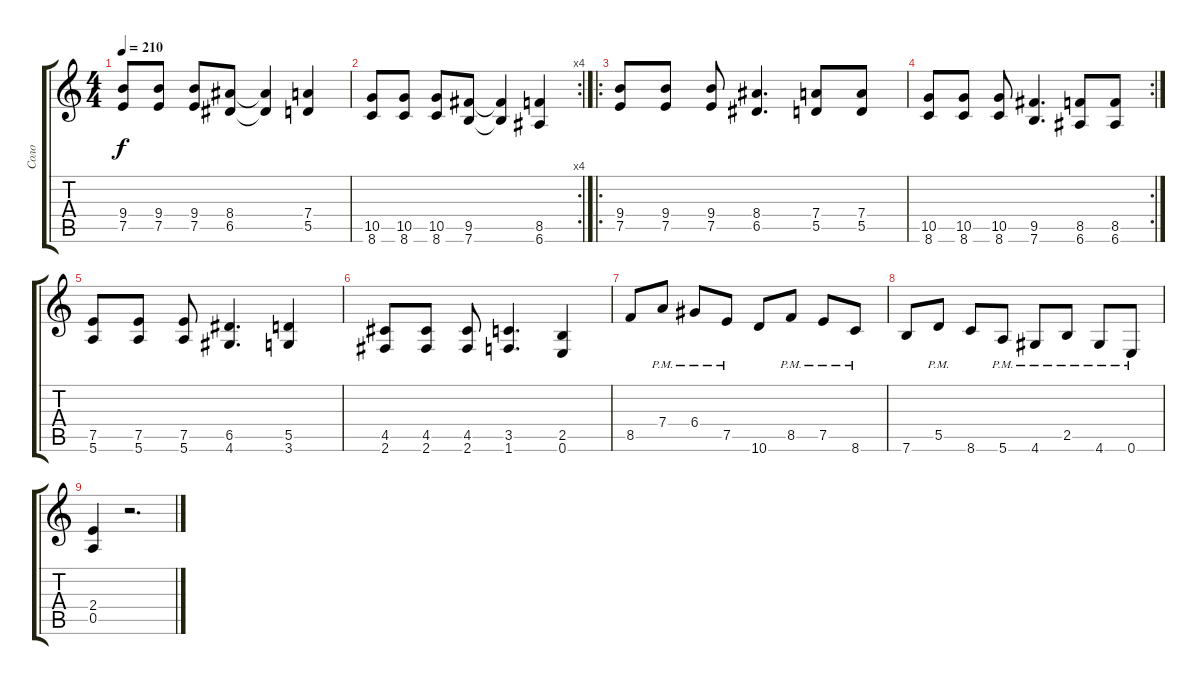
\track ("Соло" "Соло") {instrument distortionguitar}
\staff {score tabs}
\tuning (E4 B3 G3 D3 A2 E2) {hide}
\ts (4 4)
\tempo 210
\clef g2
\ks c
(9.4 7.5).8{dy f} (9.4 7.5).8 (9.4 7.5).8 (8.4 6.5).8 (8.4{t} 6.5{t}).4 (7.4 5.5).4 |
\rc 4
(10.5 8.6).8 (10.5 8.6).8 (10.5 8.6).8 (9.5 7.6).8 (9.5{t} 7.6{t}).4 (8.5 6.6).4 |
\ro
(9.4 7.5).8 (9.4 7.5).8 (9.4 7.5).8 (8.4 6.5).4{d} (7.4 5.5).8 (7.4 5.5).8 |
\rc 2
(10.5 8.6).8 (10.5 8.6).8 (10.5 8.6).8 (9.5 7.6).4{d} (8.5 6.6).8 (8.5 6.6).8 |
(7.5 5.6).8 (7.5 5.6).8 (7.5 5.6).8 (6.5 4.6).4{d} (5.5 3.6).4 |
(4.5 2.6).8 (4.5 2.6).8 (4.5 2.6).8 (3.5 1.6).4{d} (2.5 0.6).4 |
8.5.8{instrument distortionguitar} 7.4{pm}.8 6.4{pm}.8 7.5{pm}.8 10.6.8 8.5{pm}.8 7.5{pm}.8 8.6{pm}.8 |
7.6.8 5.5{pm}.8 8.6.8 5.6{pm}.8 4.6{pm}.8 2.5{pm}.8 4.6{pm}.8 0.6{pm}.8 |
(2.4 0.5).4 r.2{d}
